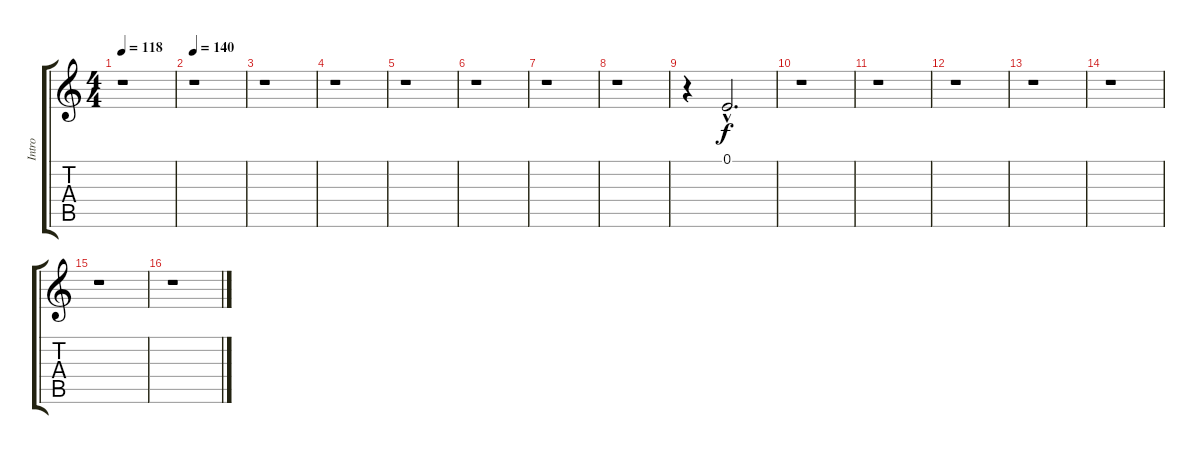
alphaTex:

\track ("Intro" "Intro") {instrument reversecymbal}
\staff {score tabs}
\tuning (E4 B3 G3 D3 A2 D2) {hide}
\ts (4 4)
\tempo 118
\clef g2
\ks c
r.1{dy f} |
\tempo 140
r.1 |
r.1 |
r.1 |
r.1 |
r.1 |
r.1 |
r.1 |
r.4 0.1{hac}.2{d} |
r.1 |
r.1 |
r.1 |
r.1 |
r.1 |
r.1 |
r.1
